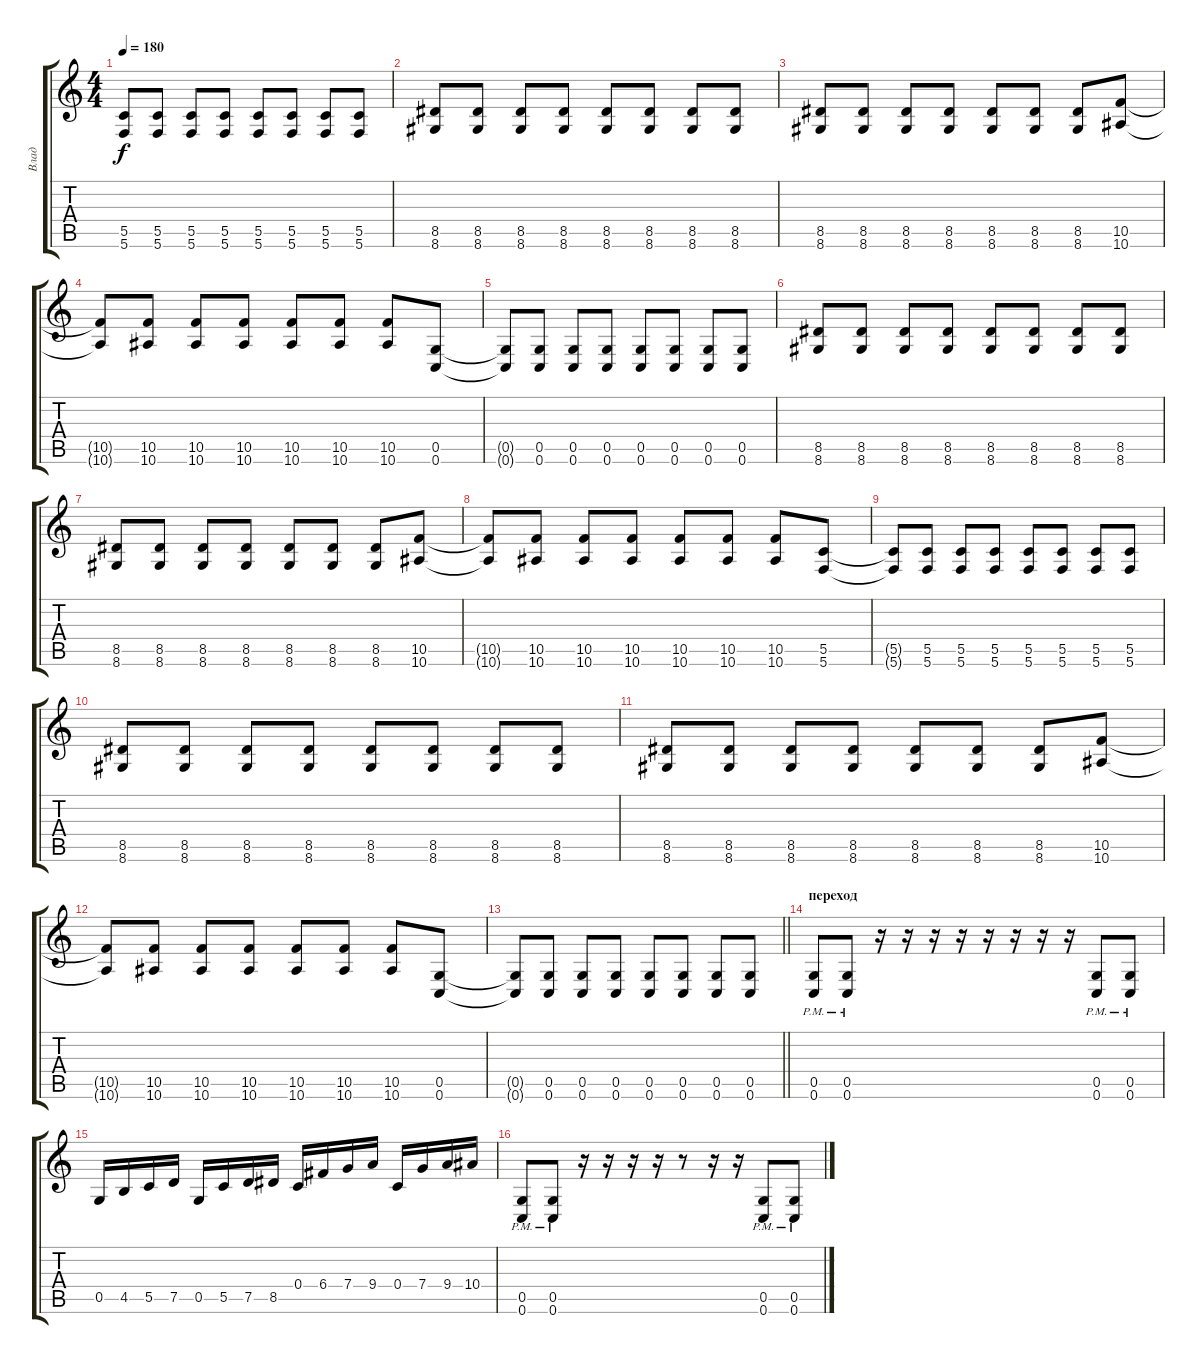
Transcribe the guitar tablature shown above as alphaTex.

\track ("Влад" "Влад") {instrument distortionguitar}
\staff {score tabs}
\tuning (D4 A3 F3 C3 G2 C2) {hide}
\ts (4 4)
\tempo 180
\clef g2
\ks c
(5.5{t} 5.6{t}).8{dy f} (5.5 5.6).8 (5.5 5.6).8 (5.5 5.6).8 (5.5 5.6).8 (5.5 5.6).8 (5.5 5.6).8 (5.5 5.6).8 |
(8.5 8.6).8 (8.5 8.6).8 (8.5 8.6).8 (8.5 8.6).8 (8.5 8.6).8 (8.5 8.6).8 (8.5 8.6).8 (8.5 8.6).8 |
(8.5 8.6).8 (8.5 8.6).8 (8.5 8.6).8 (8.5 8.6).8 (8.5 8.6).8 (8.5 8.6).8 (8.5 8.6).8 (10.5 10.6).8 |
(10.5{t} 10.6{t}).8 (10.5 10.6).8 (10.5 10.6).8 (10.5 10.6).8 (10.5 10.6).8 (10.5 10.6).8 (10.5 10.6).8 (0.5 0.6).8 |
(0.5{t} 0.6{t}).8 (0.5 0.6).8 (0.5 0.6).8 (0.5 0.6).8 (0.5 0.6).8 (0.5 0.6).8 (0.5 0.6).8 (0.5 0.6).8 |
(8.5 8.6).8 (8.5 8.6).8 (8.5 8.6).8 (8.5 8.6).8 (8.5 8.6).8 (8.5 8.6).8 (8.5 8.6).8 (8.5 8.6).8 |
(8.5 8.6).8 (8.5 8.6).8 (8.5 8.6).8 (8.5 8.6).8 (8.5 8.6).8 (8.5 8.6).8 (8.5 8.6).8 (10.5 10.6).8 |
(10.5{t} 10.6{t}).8 (10.5 10.6).8 (10.5 10.6).8 (10.5 10.6).8 (10.5 10.6).8 (10.5 10.6).8 (10.5 10.6).8 (5.5 5.6).8 |
(5.5{t} 5.6{t}).8 (5.5 5.6).8 (5.5 5.6).8 (5.5 5.6).8 (5.5 5.6).8 (5.5 5.6).8 (5.5 5.6).8 (5.5 5.6).8 |
(8.5 8.6).8 (8.5 8.6).8 (8.5 8.6).8 (8.5 8.6).8 (8.5 8.6).8 (8.5 8.6).8 (8.5 8.6).8 (8.5 8.6).8 |
(8.5 8.6).8 (8.5 8.6).8 (8.5 8.6).8 (8.5 8.6).8 (8.5 8.6).8 (8.5 8.6).8 (8.5 8.6).8 (10.5 10.6).8 |
(10.5{t} 10.6{t}).8 (10.5 10.6).8 (10.5 10.6).8 (10.5 10.6).8 (10.5 10.6).8 (10.5 10.6).8 (10.5 10.6).8 (0.5 0.6).8 |
\barLineRight lightlight
(0.5{t} 0.6{t}).8 (0.5 0.6).8 (0.5 0.6).8 (0.5 0.6).8 (0.5 0.6).8 (0.5 0.6).8 (0.5 0.6).8 (0.5 0.6).8 |
\section ("" "переход")
(0.5{pm} 0.6{pm}).8{balance 0} (0.5{pm} 0.6{pm}).8 r.16 r.16 r.16 r.16 r.16 r.16 r.16 r.16 (0.5{pm} 0.6{pm}).8 (0.5{pm} 0.6{pm}).8 |
0.5.16 4.5.16 5.5.16 7.5.16 0.5.16 5.5.16 7.5.16 8.5.16 0.4.16 6.4.16 7.4.16 9.4.16 0.4.16 7.4.16 9.4.16 10.4.16 |
(0.5{pm} 0.6{pm}).8 (0.5{pm} 0.6{pm}).8 r.16 r.16 r.16 r.16 r.8 r.16 r.16 (0.5{pm} 0.6{pm}).8 (0.5{pm} 0.6{pm}).8
